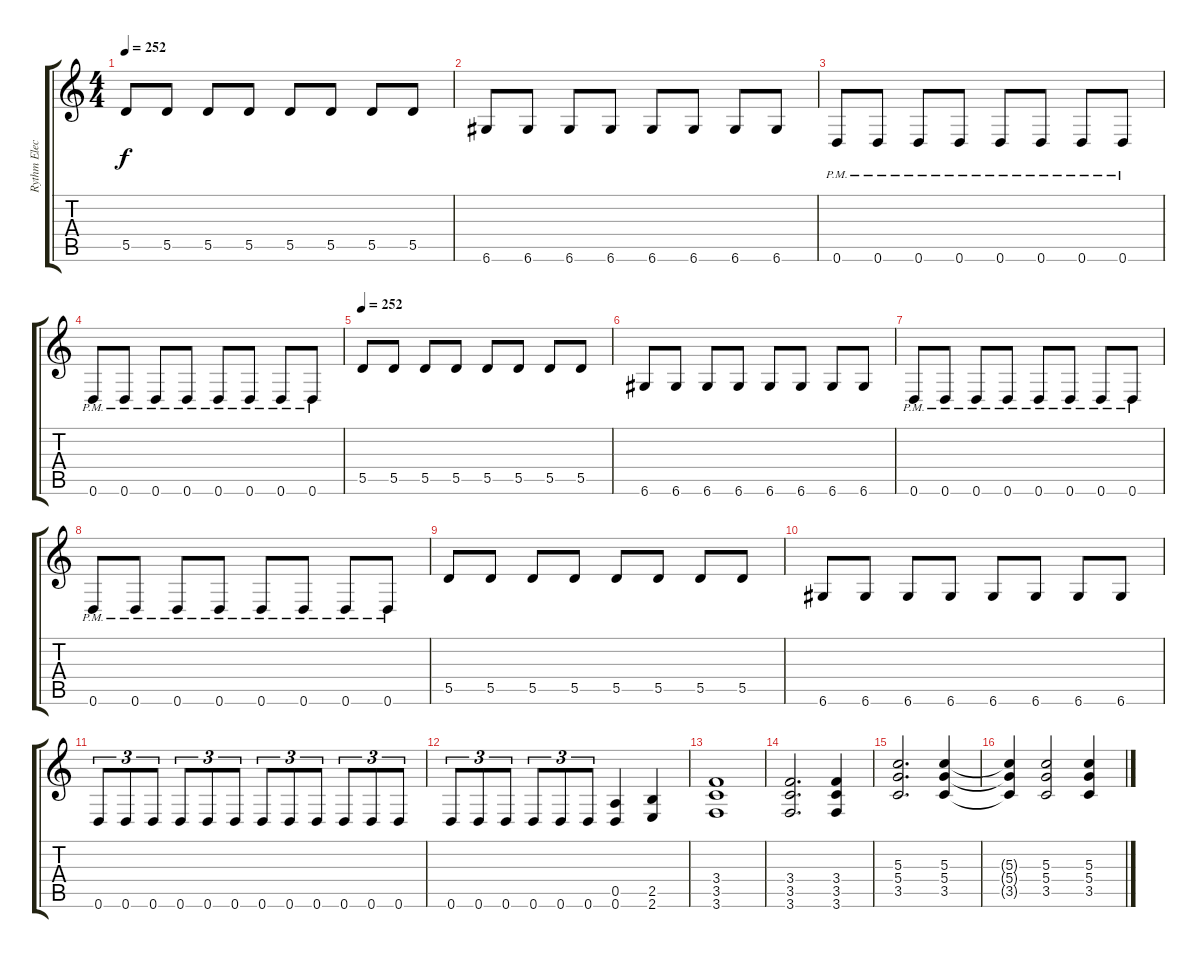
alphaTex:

\track ("Rythm Electric" "Rythm Elec") {instrument overdrivenguitar}
\staff {score tabs}
\tuning (E4 B3 G3 D3 A2 D2) {hide}
\ts (4 4)
\tempo 252
\clef g2
\ks c
5.5.8{dy f} 5.5.8 5.5.8 5.5.8 5.5.8 5.5.8 5.5.8 5.5.8 |
6.6.8 6.6.8 6.6.8 6.6.8 6.6.8 6.6.8 6.6.8 6.6.8 |
0.6{pm}.8 0.6{pm}.8 0.6{pm}.8 0.6{pm}.8 0.6{pm}.8 0.6{pm}.8 0.6{pm}.8 0.6{pm}.8 |
0.6{pm}.8 0.6{pm}.8 0.6{pm}.8 0.6{pm}.8 0.6{pm}.8 0.6{pm}.8 0.6{pm}.8 0.6{pm}.8 |
\tempo 252
5.5.8 5.5.8 5.5.8 5.5.8 5.5.8 5.5.8 5.5.8 5.5.8 |
6.6.8 6.6.8 6.6.8 6.6.8 6.6.8 6.6.8 6.6.8 6.6.8 |
0.6{pm}.8 0.6{pm}.8 0.6{pm}.8 0.6{pm}.8 0.6{pm}.8 0.6{pm}.8 0.6{pm}.8 0.6{pm}.8 |
0.6{pm}.8 0.6{pm}.8 0.6{pm}.8 0.6{pm}.8 0.6{pm}.8 0.6{pm}.8 0.6{pm}.8 0.6{pm}.8 |
5.5.8 5.5.8 5.5.8 5.5.8 5.5.8 5.5.8 5.5.8 5.5.8 |
6.6.8 6.6.8 6.6.8 6.6.8 6.6.8 6.6.8 6.6.8 6.6.8 |
0.6.8{tu (3 2)} 0.6.8{tu (3 2)} 0.6.8{tu (3 2)} 0.6.8{tu (3 2)} 0.6.8{tu (3 2)} 0.6.8{tu (3 2)} 0.6.8{tu (3 2)} 0.6.8{tu (3 2)} 0.6.8{tu (3 2)} 0.6.8{tu (3 2)} 0.6.8{tu (3 2)} 0.6.8{tu (3 2)} |
0.6.8{tu (3 2)} 0.6.8{tu (3 2)} 0.6.8{tu (3 2)} 0.6.8{tu (3 2)} 0.6.8{tu (3 2)} 0.6.8{tu (3 2)} (0.5 0.6).4 (2.5 2.6).4 |
(3.4 3.5 3.6).1 |
(3.4 3.5 3.6).2{d} (3.4 3.5 3.6).4 |
(5.3 5.4 3.5).2{d} (5.3 5.4 3.5).4 |
(5.3{t} 5.4{t} 3.5{t}).4 (5.3 5.4 3.5).2 (5.3 5.4 3.5).4
